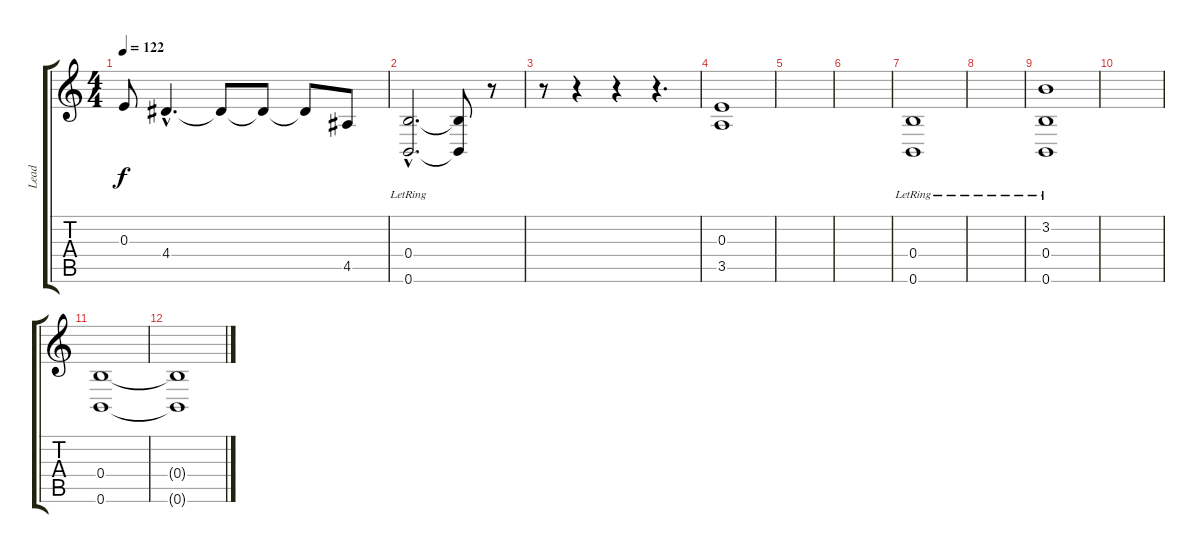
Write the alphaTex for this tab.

\track ("Lead" "Lead") {instrument acousticguitarsteel}
\staff {score tabs}
\tuning (Db4 Ab3 E3 B2 Gb2 B1) {hide}
\ts (4 4)
\tempo 122
\clef g2
\ks c
0.3{t}.8{dy f} 4.4{hac}.4{d} 4.4{t}.8 4.4{t}.8 4.4{t}.8 4.5.8 |
(0.4{hac lr} 0.6{hac lr}).2{d} (0.4{t} 0.6{t}).8 r.8 |
r.8 r.4 r.4 r.4{d} |
(0.3 3.5).1 |
|
|
(0.4{lr} 0.6{lr}).1 |
|
(3.2{lr} 0.4{lr} 0.6{lr}).1 |
|
(0.4 0.6).1 |
(0.4{t} 0.6{t}).1
